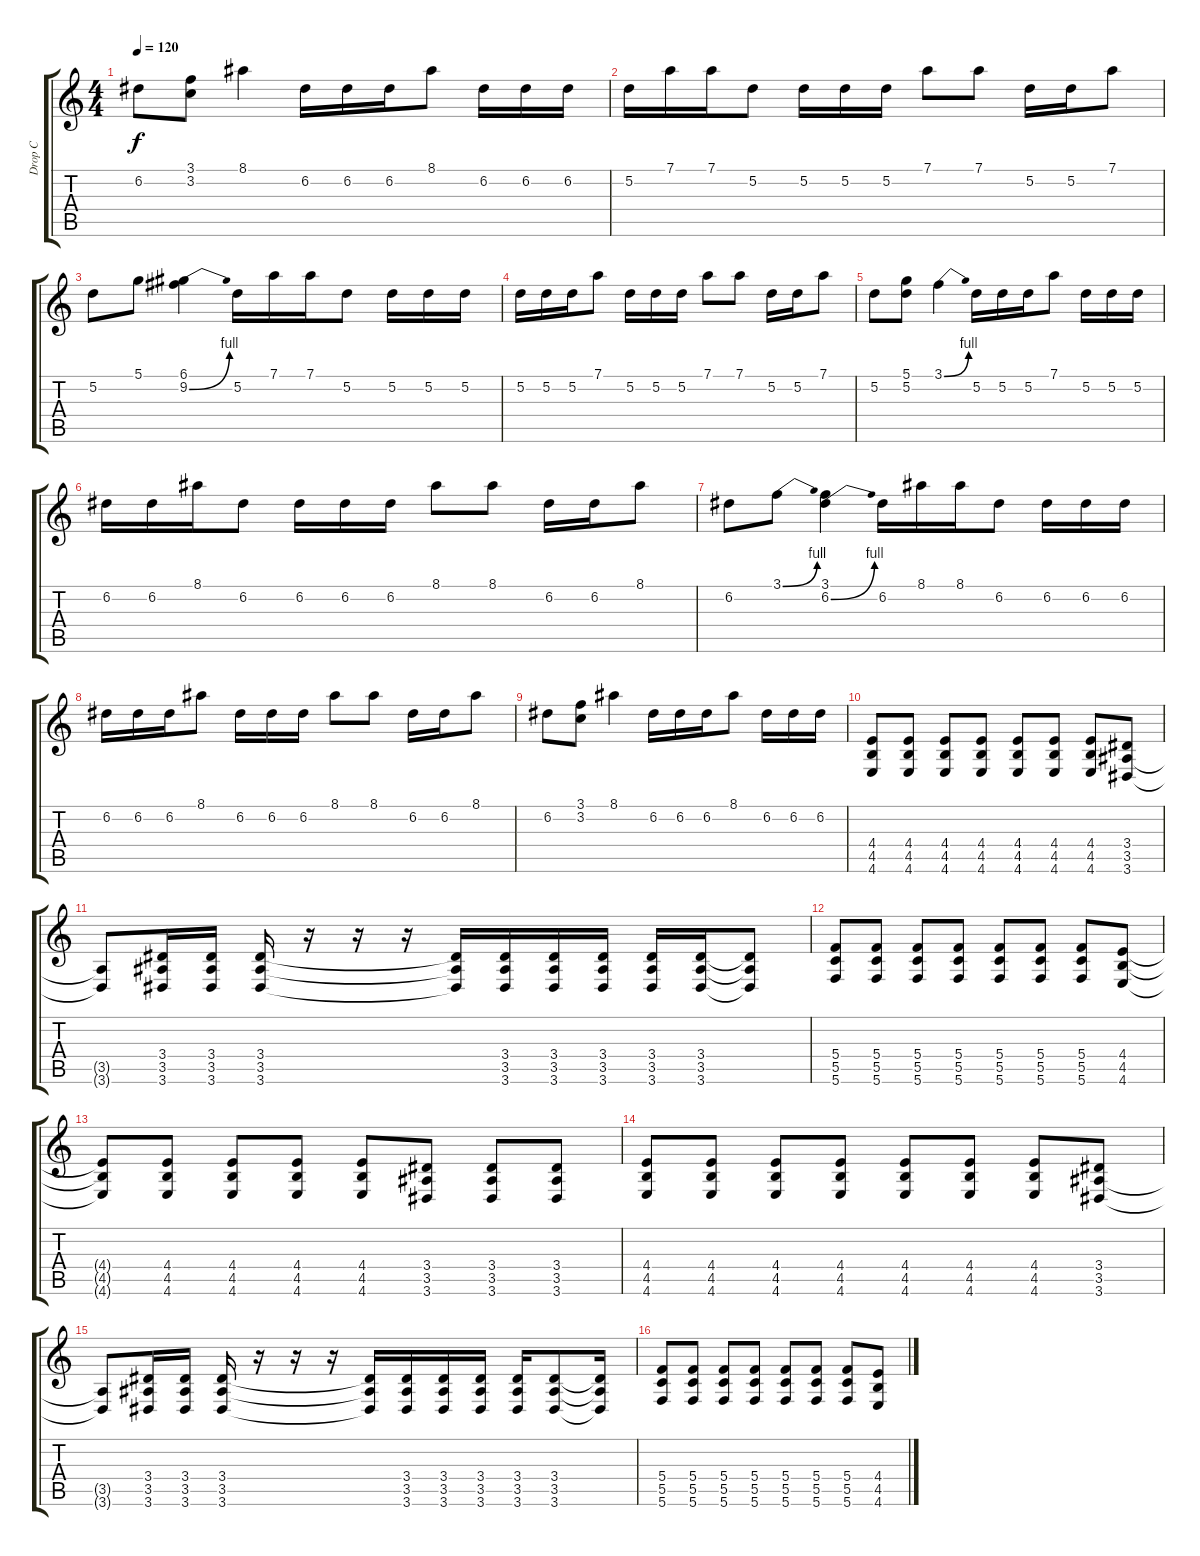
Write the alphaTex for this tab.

\track ("Drop C" "Drop C") {instrument distortionguitar}
\staff {score tabs}
\tuning (D4 A3 F3 C3 G2 C2) {hide}
\ts (4 4)
\tempo 120
\clef g2
\ks c
6.2.8{dy f} (3.1 3.2).8 8.1.4 6.2.16 6.2.16 6.2.16 8.1.8 6.2.16 6.2.16 6.2.16 |
5.2.16 7.1.16 7.1.16 5.2.8 5.2.16 5.2.16 5.2.16 7.1.8 7.1.8 5.2.16 5.2.16 7.1.8 |
5.2.8 5.1.8 (6.1 9.2{be (bend 0 0 60 4)}).4 5.2.16 7.1.16 7.1.16 5.2.8 5.2.16 5.2.16 5.2.16 |
5.2.16 5.2.16 5.2.16 7.1.8 5.2.16 5.2.16 5.2.16 7.1.8 7.1.8 5.2.16 5.2.16 7.1.8 |
5.2.8 (5.1 5.2).8 3.1{be (bend 0 0 60 4)}.4 5.2.16 5.2.16 5.2.16 7.1.8 5.2.16 5.2.16 5.2.16 |
6.2.16 6.2.16 8.1.16 6.2.8 6.2.16 6.2.16 6.2.16 8.1.8 8.1.8 6.2.16 6.2.16 8.1.8 |
6.2.8 3.1{be (bend 0 0 60 4)}.8 (3.1 6.2{be (bend 0 0 60 4)}).4 6.2.16 8.1.16 8.1.16 6.2.8 6.2.16 6.2.16 6.2.16 |
6.2.16 6.2.16 6.2.16 8.1.8 6.2.16 6.2.16 6.2.16 8.1.8 8.1.8 6.2.16 6.2.16 8.1.8 |
6.2.8 (3.1 3.2).8 8.1.4 6.2.16 6.2.16 6.2.16 8.1.8 6.2.16 6.2.16 6.2.16 |
(4.4 4.5 4.6).8 (4.4 4.5 4.6).8 (4.4 4.5 4.6).8 (4.4 4.5 4.6).8 (4.4 4.5 4.6).8 (4.4 4.5 4.6).8 (4.4 4.5 4.6).8 (3.4 3.5 3.6).8 |
(3.5{t} 3.6{t}).8 (3.4 3.5 3.6).16 (3.4 3.5 3.6).16 (3.4 3.5 3.6).16 r.16 r.16 r.16 (3.4{t} 3.5{t} 3.6{t}).16 (3.4 3.5 3.6).16 (3.4 3.5 3.6).16 (3.4 3.5 3.6).16 (3.4 3.5 3.6).16 (3.4 3.5 3.6).16 (3.4{t} 3.5{t} 3.6{t}).8 |
(5.4 5.5 5.6).8 (5.4 5.5 5.6).8 (5.4 5.5 5.6).8 (5.4 5.5 5.6).8 (5.4 5.5 5.6).8 (5.4 5.5 5.6).8 (5.4 5.5 5.6).8 (4.4 4.5 4.6).8 |
(4.4{t} 4.5{t} 4.6{t}).8 (4.4 4.5 4.6).8 (4.4 4.5 4.6).8 (4.4 4.5 4.6).8 (4.4 4.5 4.6).8 (3.4 3.5 3.6).8 (3.4 3.5 3.6).8 (3.4 3.5 3.6).8 |
(4.4 4.5 4.6).8 (4.4 4.5 4.6).8 (4.4 4.5 4.6).8 (4.4 4.5 4.6).8 (4.4 4.5 4.6).8 (4.4 4.5 4.6).8 (4.4 4.5 4.6).8 (3.4 3.5 3.6).8 |
(3.5{t} 3.6{t}).8 (3.4 3.5 3.6).16 (3.4 3.5 3.6).16 (3.4 3.5 3.6).16 r.16 r.16 r.16 (3.4{t} 3.5{t} 3.6{t}).16 (3.4 3.5 3.6).16 (3.4 3.5 3.6).16 (3.4 3.5 3.6).16 (3.4 3.5 3.6).16 (3.4 3.5 3.6).8 (3.4{t} 3.5{t} 3.6{t}).16 |
(5.4 5.5 5.6).8 (5.4 5.5 5.6).8 (5.4 5.5 5.6).8 (5.4 5.5 5.6).8 (5.4 5.5 5.6).8 (5.4 5.5 5.6).8 (5.4 5.5 5.6).8 (4.4 4.5 4.6).8
